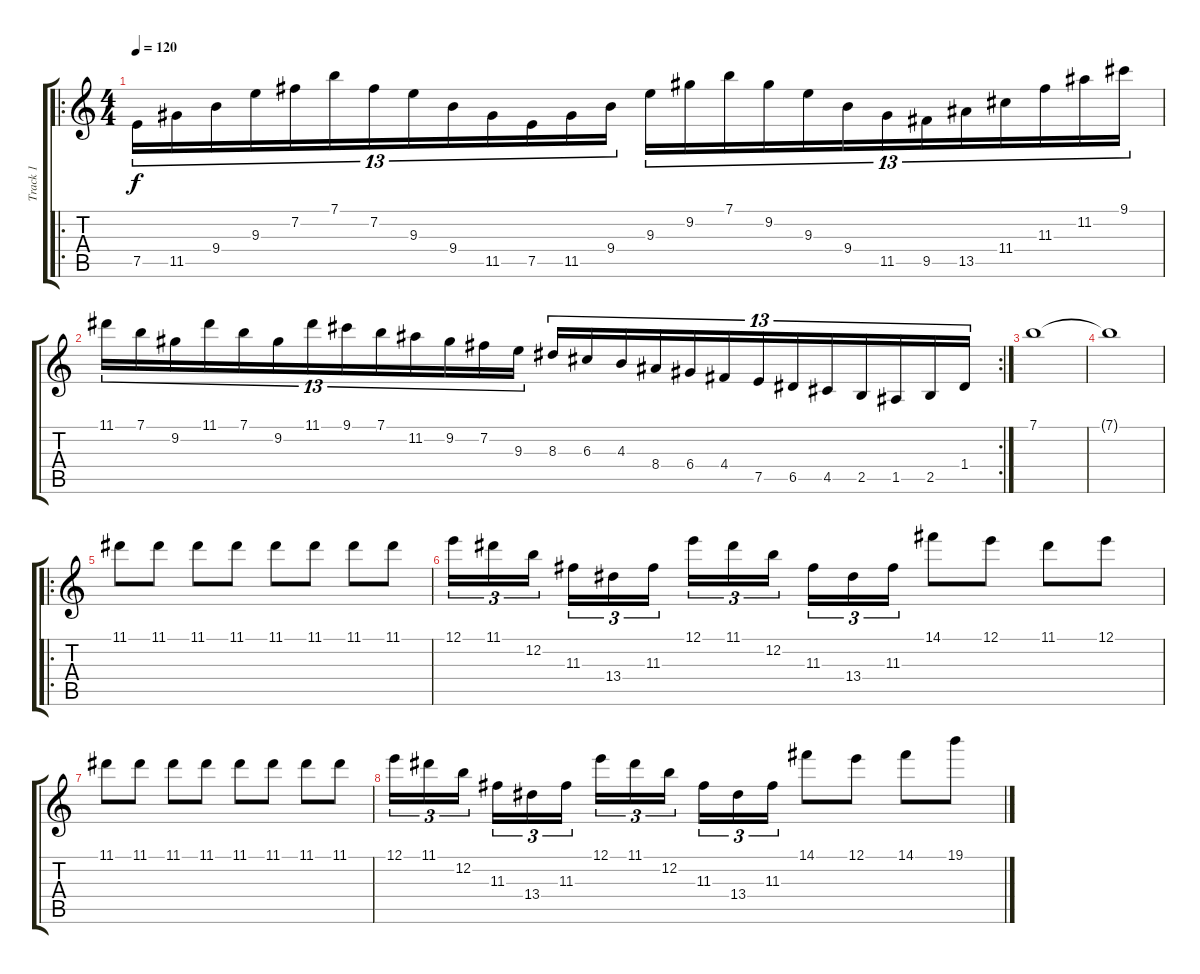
\track ("Track 1" "Track 1") {instrument distortionguitar}
\staff {score tabs}
\tuning (E4 B3 G3 D3 A2 E2) {hide}
\ro
\ts (4 4)
\tempo 120
\clef g2
\ks c
7.5.16{tu (13 8) dy f} 11.5.16{tu (13 8)} 9.4.16{tu (13 8)} 9.3.16{tu (13 8)} 7.2.16{tu (13 8)} 7.1.16{tu (13 8)} 7.2.16{tu (13 8)} 9.3.16{tu (13 8)} 9.4.16{tu (13 8)} 11.5.16{tu (13 8)} 7.5.16{tu (13 8)} 11.5.16{tu (13 8)} 9.4.16{tu (13 8)} 9.3.16{tu (13 8)} 9.2.16{tu (13 8)} 7.1.16{tu (13 8)} 9.2.16{tu (13 8)} 9.3.16{tu (13 8)} 9.4.16{tu (13 8)} 11.5.16{tu (13 8)} 9.5.16{tu (13 8)} 13.5.16{tu (13 8)} 11.4.16{tu (13 8)} 11.3.16{tu (13 8)} 11.2.16{tu (13 8)} 9.1.16{tu (13 8)} |
\rc 2
11.1.16{tu (13 8)} 7.1.16{tu (13 8)} 9.2.16{tu (13 8)} 11.1.16{tu (13 8)} 7.1.16{tu (13 8)} 9.2.16{tu (13 8)} 11.1.16{tu (13 8)} 9.1.16{tu (13 8)} 7.1.16{tu (13 8)} 11.2.16{tu (13 8)} 9.2.16{tu (13 8)} 7.2.16{tu (13 8)} 9.3.16{tu (13 8)} 8.3.16{tu (13 8)} 6.3.16{tu (13 8)} 4.3.16{tu (13 8)} 8.4.16{tu (13 8)} 6.4.16{tu (13 8)} 4.4.16{tu (13 8)} 7.5.16{tu (13 8)} 6.5.16{tu (13 8)} 4.5.16{tu (13 8)} 2.5.16{tu (13 8)} 1.5.16{tu (13 8)} 2.5.16{tu (13 8)} 1.4.16{tu (13 8)} |
7.1.1 |
7.1{t}.1 |
\ro
11.1.8 11.1.8 11.1.8 11.1.8 11.1.8 11.1.8 11.1.8 11.1.8 |
12.1.16{tu (3 2)} 11.1.16{tu (3 2)} 12.2.16{tu (3 2) beam splitsecondary} 11.3.16{tu (3 2)} 13.4.16{tu (3 2)} 11.3.16{tu (3 2)} 12.1.16{tu (3 2)} 11.1.16{tu (3 2)} 12.2.16{tu (3 2) beam splitsecondary} 11.3.16{tu (3 2)} 13.4.16{tu (3 2)} 11.3.16{tu (3 2)} 14.1.8 12.1.8 11.1.8 12.1.8 |
11.1.8 11.1.8 11.1.8 11.1.8 11.1.8 11.1.8 11.1.8 11.1.8 |
12.1.16{tu (3 2)} 11.1.16{tu (3 2)} 12.2.16{tu (3 2) beam splitsecondary} 11.3.16{tu (3 2)} 13.4.16{tu (3 2)} 11.3.16{tu (3 2)} 12.1.16{tu (3 2)} 11.1.16{tu (3 2)} 12.2.16{tu (3 2) beam splitsecondary} 11.3.16{tu (3 2)} 13.4.16{tu (3 2)} 11.3.16{tu (3 2)} 14.1.8 12.1.8 14.1.8 19.1.8
